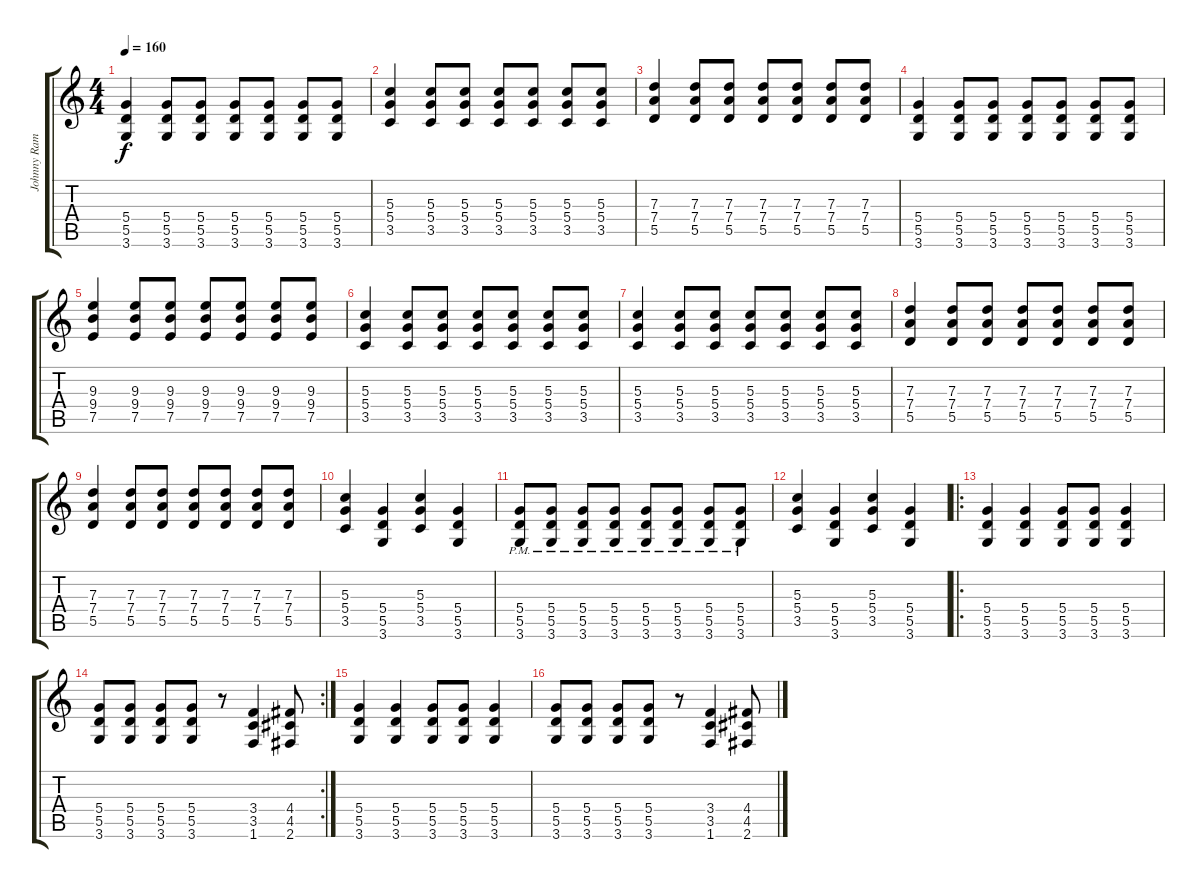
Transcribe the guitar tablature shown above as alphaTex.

\track ("Johnny Ramone" "Johnny Ram") {instrument distortionguitar}
\staff {score tabs}
\tuning (E4 B3 G3 D3 A2 E2) {hide}
\ts (4 4)
\tempo 160
\clef g2
\ks c
(5.4 5.5 3.6).4{dy f} (5.4 5.5 3.6).8 (5.4 5.5 3.6).8 (5.4 5.5 3.6).8 (5.4 5.5 3.6).8 (5.4 5.5 3.6).8 (5.4 5.5 3.6).8 |
(5.3 5.4 3.5).4 (5.3 5.4 3.5).8 (5.3 5.4 3.5).8 (5.3 5.4 3.5).8 (5.3 5.4 3.5).8 (5.3 5.4 3.5).8 (5.3 5.4 3.5).8 |
(7.3 7.4 5.5).4 (7.3 7.4 5.5).8 (7.3 7.4 5.5).8 (7.3 7.4 5.5).8 (7.3 7.4 5.5).8 (7.3 7.4 5.5).8 (7.3 7.4 5.5).8 |
(5.4 5.5 3.6).4 (5.4 5.5 3.6).8 (5.4 5.5 3.6).8 (5.4 5.5 3.6).8 (5.4 5.5 3.6).8 (5.4 5.5 3.6).8 (5.4 5.5 3.6).8 |
(9.3 9.4 7.5).4 (9.3 9.4 7.5).8 (9.3 9.4 7.5).8 (9.3 9.4 7.5).8 (9.3 9.4 7.5).8 (9.3 9.4 7.5).8 (9.3 9.4 7.5).8 |
(5.3 5.4 3.5).4 (5.3 5.4 3.5).8 (5.3 5.4 3.5).8 (5.3 5.4 3.5).8 (5.3 5.4 3.5).8 (5.3 5.4 3.5).8 (5.3 5.4 3.5).8 |
(5.3 5.4 3.5).4 (5.3 5.4 3.5).8 (5.3 5.4 3.5).8 (5.3 5.4 3.5).8 (5.3 5.4 3.5).8 (5.3 5.4 3.5).8 (5.3 5.4 3.5).8 |
(7.3 7.4 5.5).4 (7.3 7.4 5.5).8 (7.3 7.4 5.5).8 (7.3 7.4 5.5).8 (7.3 7.4 5.5).8 (7.3 7.4 5.5).8 (7.3 7.4 5.5).8 |
(7.3 7.4 5.5).4 (7.3 7.4 5.5).8 (7.3 7.4 5.5).8 (7.3 7.4 5.5).8 (7.3 7.4 5.5).8 (7.3 7.4 5.5).8 (7.3 7.4 5.5).8 |
(5.3 5.4 3.5).4 (5.4 5.5 3.6).4 (5.3 5.4 3.5).4 (5.4 5.5 3.6).4 |
(5.4{pm} 5.5{pm} 3.6{pm}).8 (5.4{pm} 5.5{pm} 3.6{pm}).8 (5.4{pm} 5.5{pm} 3.6{pm}).8 (5.4{pm} 5.5{pm} 3.6{pm}).8 (5.4{pm} 5.5{pm} 3.6{pm}).8 (5.4{pm} 5.5{pm} 3.6{pm}).8 (5.4{pm} 5.5{pm} 3.6{pm}).8 (5.4{pm} 5.5{pm} 3.6{pm}).8 |
(5.3 5.4 3.5).4 (5.4 5.5 3.6).4 (5.3 5.4 3.5).4 (5.4 5.5 3.6).4 |
\ro
(5.4 5.5 3.6).4 (5.4 5.5 3.6).4 (5.4 5.5 3.6).8 (5.4 5.5 3.6).8 (5.4 5.5 3.6).4 |
\rc 2
(5.4 5.5 3.6).8 (5.4 5.5 3.6).8 (5.4 5.5 3.6).8 (5.4 5.5 3.6).8 r.8 (3.4 3.5 1.6).4 (4.4 4.5 2.6).8 |
(5.4 5.5 3.6).4 (5.4 5.5 3.6).4 (5.4 5.5 3.6).8 (5.4 5.5 3.6).8 (5.4 5.5 3.6).4 |
(5.4 5.5 3.6).8 (5.4 5.5 3.6).8 (5.4 5.5 3.6).8 (5.4 5.5 3.6).8 r.8 (3.4 3.5 1.6).4 (4.4 4.5 2.6).8
